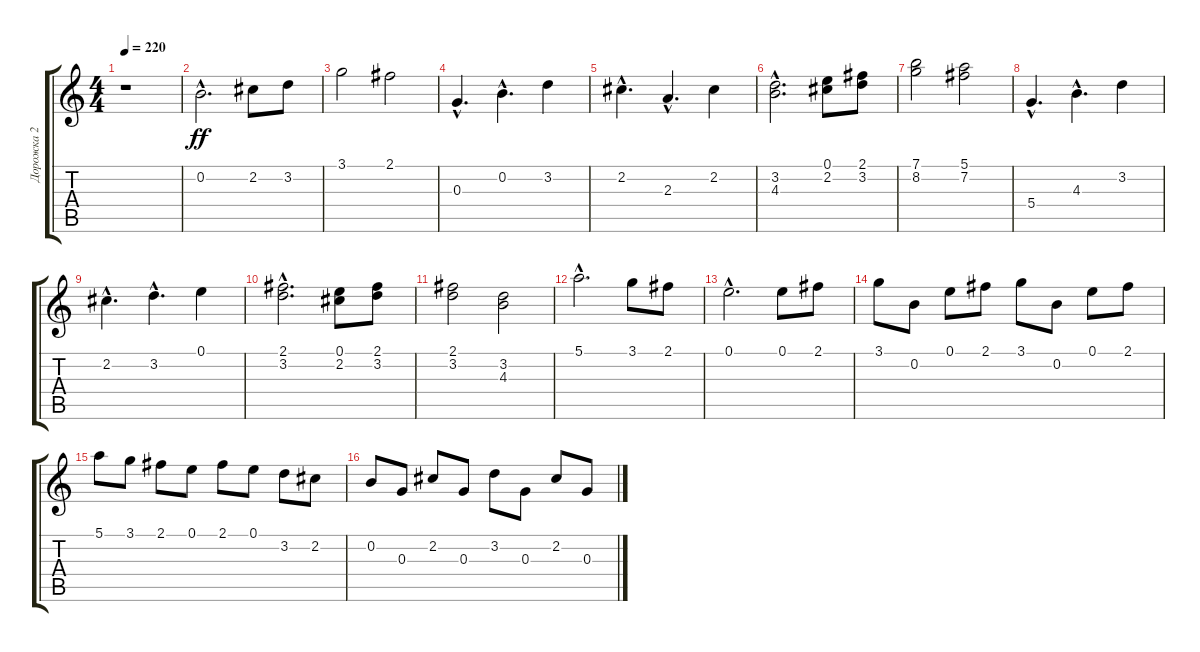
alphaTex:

\track ("Дорожка 2" "Дорожка 2") {instrument overdrivenguitar}
\staff {score tabs}
\tuning (E4 B3 G3 D3 A2 E2) {hide}
\ts (4 4)
\tempo 220
\clef g2
\ks c
r.1{dy ff instrument overdrivenguitar} |
0.2{hac}.2{d} 2.2.8 3.2.8 |
3.1.2 2.1.2 |
0.3{hac}.4{d} 0.2{hac}.4{d} 3.2.4 |
2.2{hac}.4{d} 2.3{hac}.4{d} 2.2.4 |
(3.2{hac} 4.3{hac}).2{d} (0.1 2.2).8 (2.1 3.2).8 |
(7.1 8.2).2 (5.1 7.2).2 |
5.4{hac}.4{d} 4.3{hac}.4{d} 3.2.4 |
2.2{hac}.4{d} 3.2{hac}.4{d} 0.1.4 |
(2.1{hac} 3.2{hac}).2{d} (0.1 2.2).8 (2.1 3.2).8 |
(2.1 3.2).2 (3.2 4.3).2 |
5.1{hac}.2{d} 3.1.8 2.1.8 |
0.1{hac}.2{d} 0.1.8 2.1.8 |
3.1.8 0.2.8 0.1.8 2.1.8 3.1.8 0.2.8 0.1.8 2.1.8 |
5.1.8 3.1.8 2.1.8 0.1.8 2.1.8 0.1.8 3.2.8 2.2.8 |
0.2.8 0.3.8 2.2.8 0.3.8 3.2.8 0.3.8 2.2.8 0.3.8
